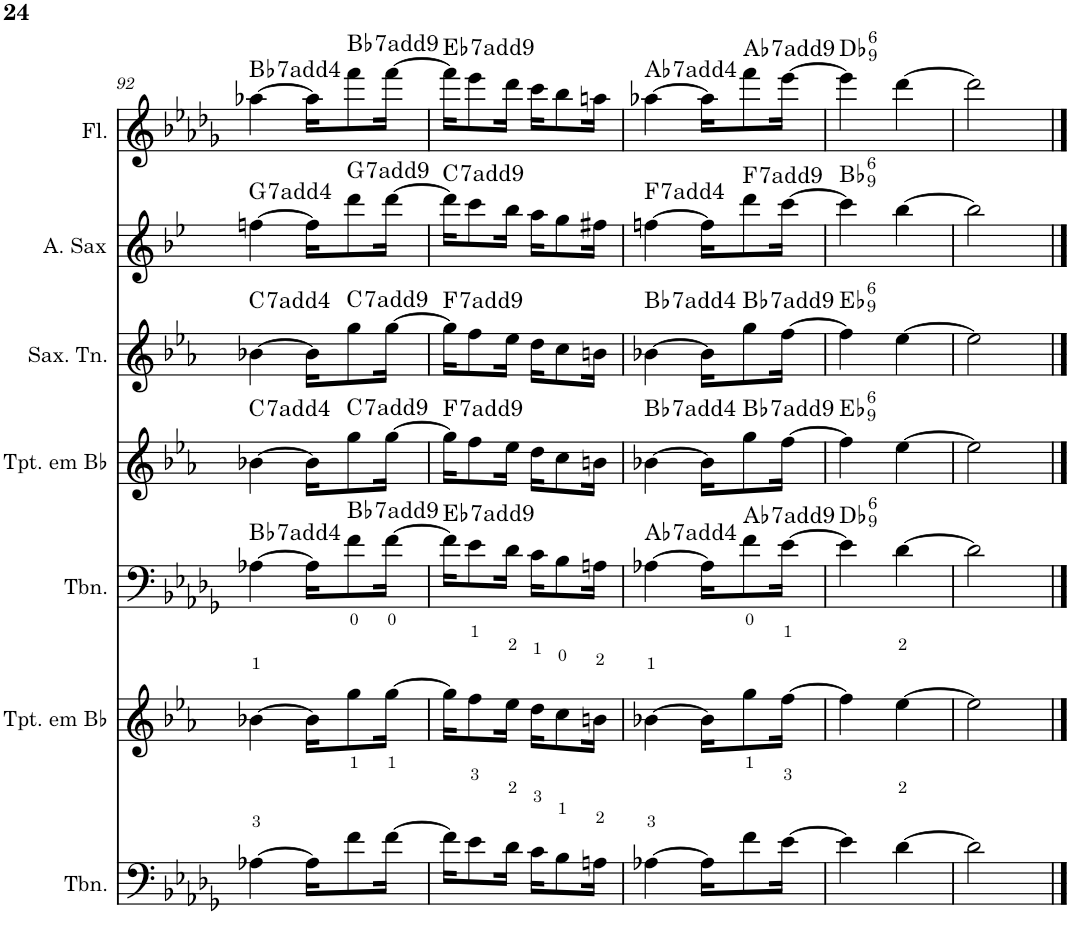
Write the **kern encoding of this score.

**kern	**kern	**kern	**harte	**kern	**harte	**kern	**harte	**kern	**harte	**kern	**harte
*part7	*part6	*part5	*part5	*part4	*part4	*part3	*part3	*part2	*part2	*part1	*part1
*staff7	*staff6	*staff5	*	*staff4	*	*staff3	*	*staff2	*	*staff1	*
*I"Trombone	*I"Trompete em Bb	*I"Trombone	*	*I"Trompete em Bb	*	*I"Saxofone Tenor	*	*I"Saxofone Alto	*	*I"Flauta Transversal	*
*I'Tbn.	*I'Tpt. em Bb	*I'Tbn.	*	*I'Tpt. em Bb	*	*I'Sax. Tn.	*	*	*	*I'Fl.	*
!!LO:PB:g=z
*clefF4	*clefG2	*clefF4	*	*clefG2	*	*clefG2	*	*clefG2	*	*clefG2	*
*	*Trd1c2	*	*	*Trd1c2	*	*Trd8c14	*	*Trd5c9	*	*	*
*k[b-e-a-d-g-]	*k[b-e-a-]	*k[b-e-a-d-g-]	*	*k[b-e-a-]	*	*k[b-e-a-]	*	*k[b-e-]	*	*k[b-e-a-d-g-]	*
*b-:	*c:	*b-:	*	*c:	*	*c:	*	*g:	*	*b-:	*
*M2/4	*M2/4	*M2/4	*	*M2/4	*	*M2/4	*	*M2/4	*	*M2/4	*
=92	=92	=92	=92	=92	=92	=92	=92	=92	=92	=92	=92
!	!	!	!LO:H:kt=7	!	!LO:H:kt=7	!	!LO:H:kt=7	!	!LO:H:kt=7	!	!LO:H:kt=7
[4A-X\	[4b-X\	[4A-X\	Bb:7(4)	[4b-X\	C:7(4)	[4b-X\	C:7(4)	[4ffn\	G:7(4)	[4aa-X\	Bb:7(4)
16A-\KL]	16b-\KL]	16A-\KL]	.	16b-\KL]	.	16b-\KL]	.	16ff\KL]	.	16aa-\KL]	.
!	!	!	!LO:H:kt=7	!	!LO:H:kt=7	!	!LO:H:kt=7	!	!LO:H:kt=7	!	!LO:H:kt=7
8f\	8gg\	8f\	Bb:7(9)	8gg\	C:7(9)	8gg\	C:7(9)	8ddd\	G:7(9)	8fff\	Bb:7(9)
[16f\Jk	[16gg\Jk	[16f\Jk	.	[16gg\Jk	.	[16gg\Jk	.	[16ddd\Jk	.	[16fff\Jk	.
=93	=93	=93	=93	=93	=93	=93	=93	=93	=93	=93	=93
!	!	!	!LO:H:kt=7	!	!LO:H:kt=7	!	!LO:H:kt=7	!	!LO:H:kt=7	!	!LO:H:kt=7
16f\KL]	16gg\KL]	16f\KL]	Eb:7(9)	16gg\KL]	F:7(9)	16gg\KL]	F:7(9)	16ddd\KL]	C:7(9)	16fff\KL]	Eb:7(9)
8e-\	8ff\	8e-\	.	8ff\	.	8ff\	.	8ccc\	.	8eee-\	.
16d-\Jk	16ee-\Jk	16d-\Jk	.	16ee-\Jk	.	16ee-\Jk	.	16bb-\Jk	.	16ddd-\Jk	.
16c\KL	16dd\KL	16c\KL	.	16dd\KL	.	16dd\KL	.	16aa\KL	.	16ccc\KL	.
8B-\	8cc\	8B-\	.	8cc\	.	8cc\	.	8gg\	.	8bb-\	.
16An\Jk	16bn\Jk	16An\Jk	.	16bn\Jk	.	16bn\Jk	.	16ff#X\Jk	.	16aan\Jk	.
=94	=94	=94	=94	=94	=94	=94	=94	=94	=94	=94	=94
!	!	!	!LO:H:kt=7	!	!LO:H:kt=7	!	!LO:H:kt=7	!	!LO:H:kt=7	!	!LO:H:kt=7
[4A-X\	[4b-X\	[4A-X\	Ab:7(4)	[4b-X\	Bb:7(4)	[4b-X\	Bb:7(4)	[4ffn\	F:7(4)	[4aa-X\	Ab:7(4)
16A-\KL]	16b-\KL]	16A-\KL]	.	16b-\KL]	.	16b-\KL]	.	16ff\KL]	.	16aa-\KL]	.
!	!	!	!LO:H:kt=7	!	!LO:H:kt=7	!	!LO:H:kt=7	!	!LO:H:kt=7	!	!LO:H:kt=7
8f\	8gg\	8f\	Ab:7(9)	8gg\	Bb:7(9)	8gg\	Bb:7(9)	8ddd\	F:7(9)	8fff\	Ab:7(9)
[16e-\Jk	[16ff\Jk	[16e-\Jk	.	[16ff\Jk	.	[16ff\Jk	.	[16ccc\Jk	.	[16eee-\Jk	.
=95	=95	=95	=95	=95	=95	=95	=95	=95	=95	=95	=95
!	!	!	!LO:H:kt=6	!	!LO:H:kt=6	!	!LO:H:kt=6	!	!LO:H:kt=6	!	!LO:H:kt=6
4e-\]	4ff\]	4e-\]	Db:maj6(9)	4ff\]	Eb:maj6(9)	4ff\]	Eb:maj6(9)	4ccc\]	Bb:maj6(9)	4eee-\]	Db:maj6(9)
[4d-\	[4ee-\	[4d-\	.	[4ee-\	.	[4ee-\	.	[4bb-\	.	[4ddd-\	.
=96	=96	=96	=96	=96	=96	=96	=96	=96	=96	=96	=96
2d-\]	2ee-\]	2d-\]	.	2ee-\]	.	2ee-\]	.	2bb-\]	.	2ddd-\]	.
==	==	==	==	==	==	==	==	==	==	==	==
*-	*-	*-	*-	*-	*-	*-	*-	*-	*-	*-	*-
